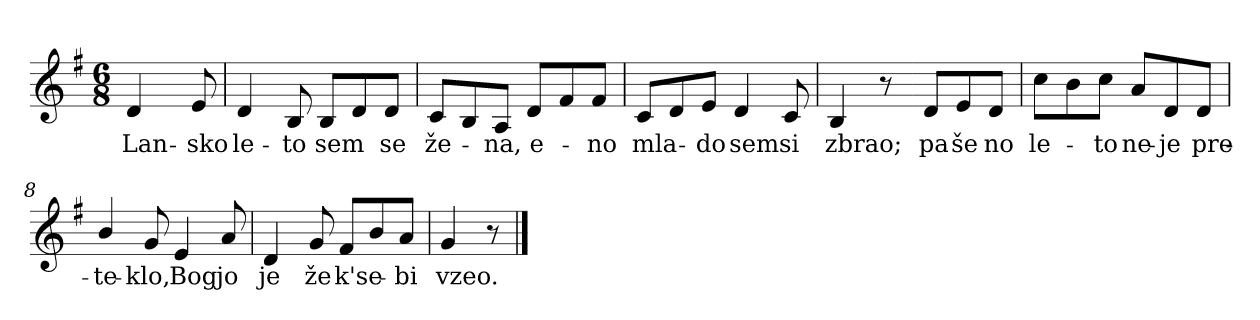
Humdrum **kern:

**kern	**text
*part1	*part1
*staff1	*staff1
*clefG2	*
*k[f#]	*
*G:	*
*M6/8	*
=1	=1
*^	*
4d/	8ryy	Lan-
*MM100	*	*
.	4ryy	.
8e/	.	-sko
*v	*v	*
=2	=2
4d/	le-
8B/	-to
8B/L	sem
8d/	.
8d/J	se
=3	=3
8c/L	že-
8B/	.
8A/J	-na,
8d/L	e-
8f#/	.
8f#/J	-no
=4	=4
8c/L	mla-
8d/	.
8e/J	-do
4d/	sem
8c/	si
=5	=5
4B/	zbrao;
8r	.
!!LO:LB:g=z
=6-	=6-
8d/L	pa
8e/	še
8d/J	no
=7	=7
8cc\L	le-
8b\	.
8cc\J	-to
8a/L	ne-
8d/	-je
8d/J	pre-
=8	=8
4b/	-te-
8g/	-klo,
4e/	Bog
8a/	jo
=9	=9
4d/	je
8g/	že
8f#/L	k'se-
8b/	.
8a/J	-bi
=10	=10
4g/	vzeo.
8r	.
==	==
*-	*-
